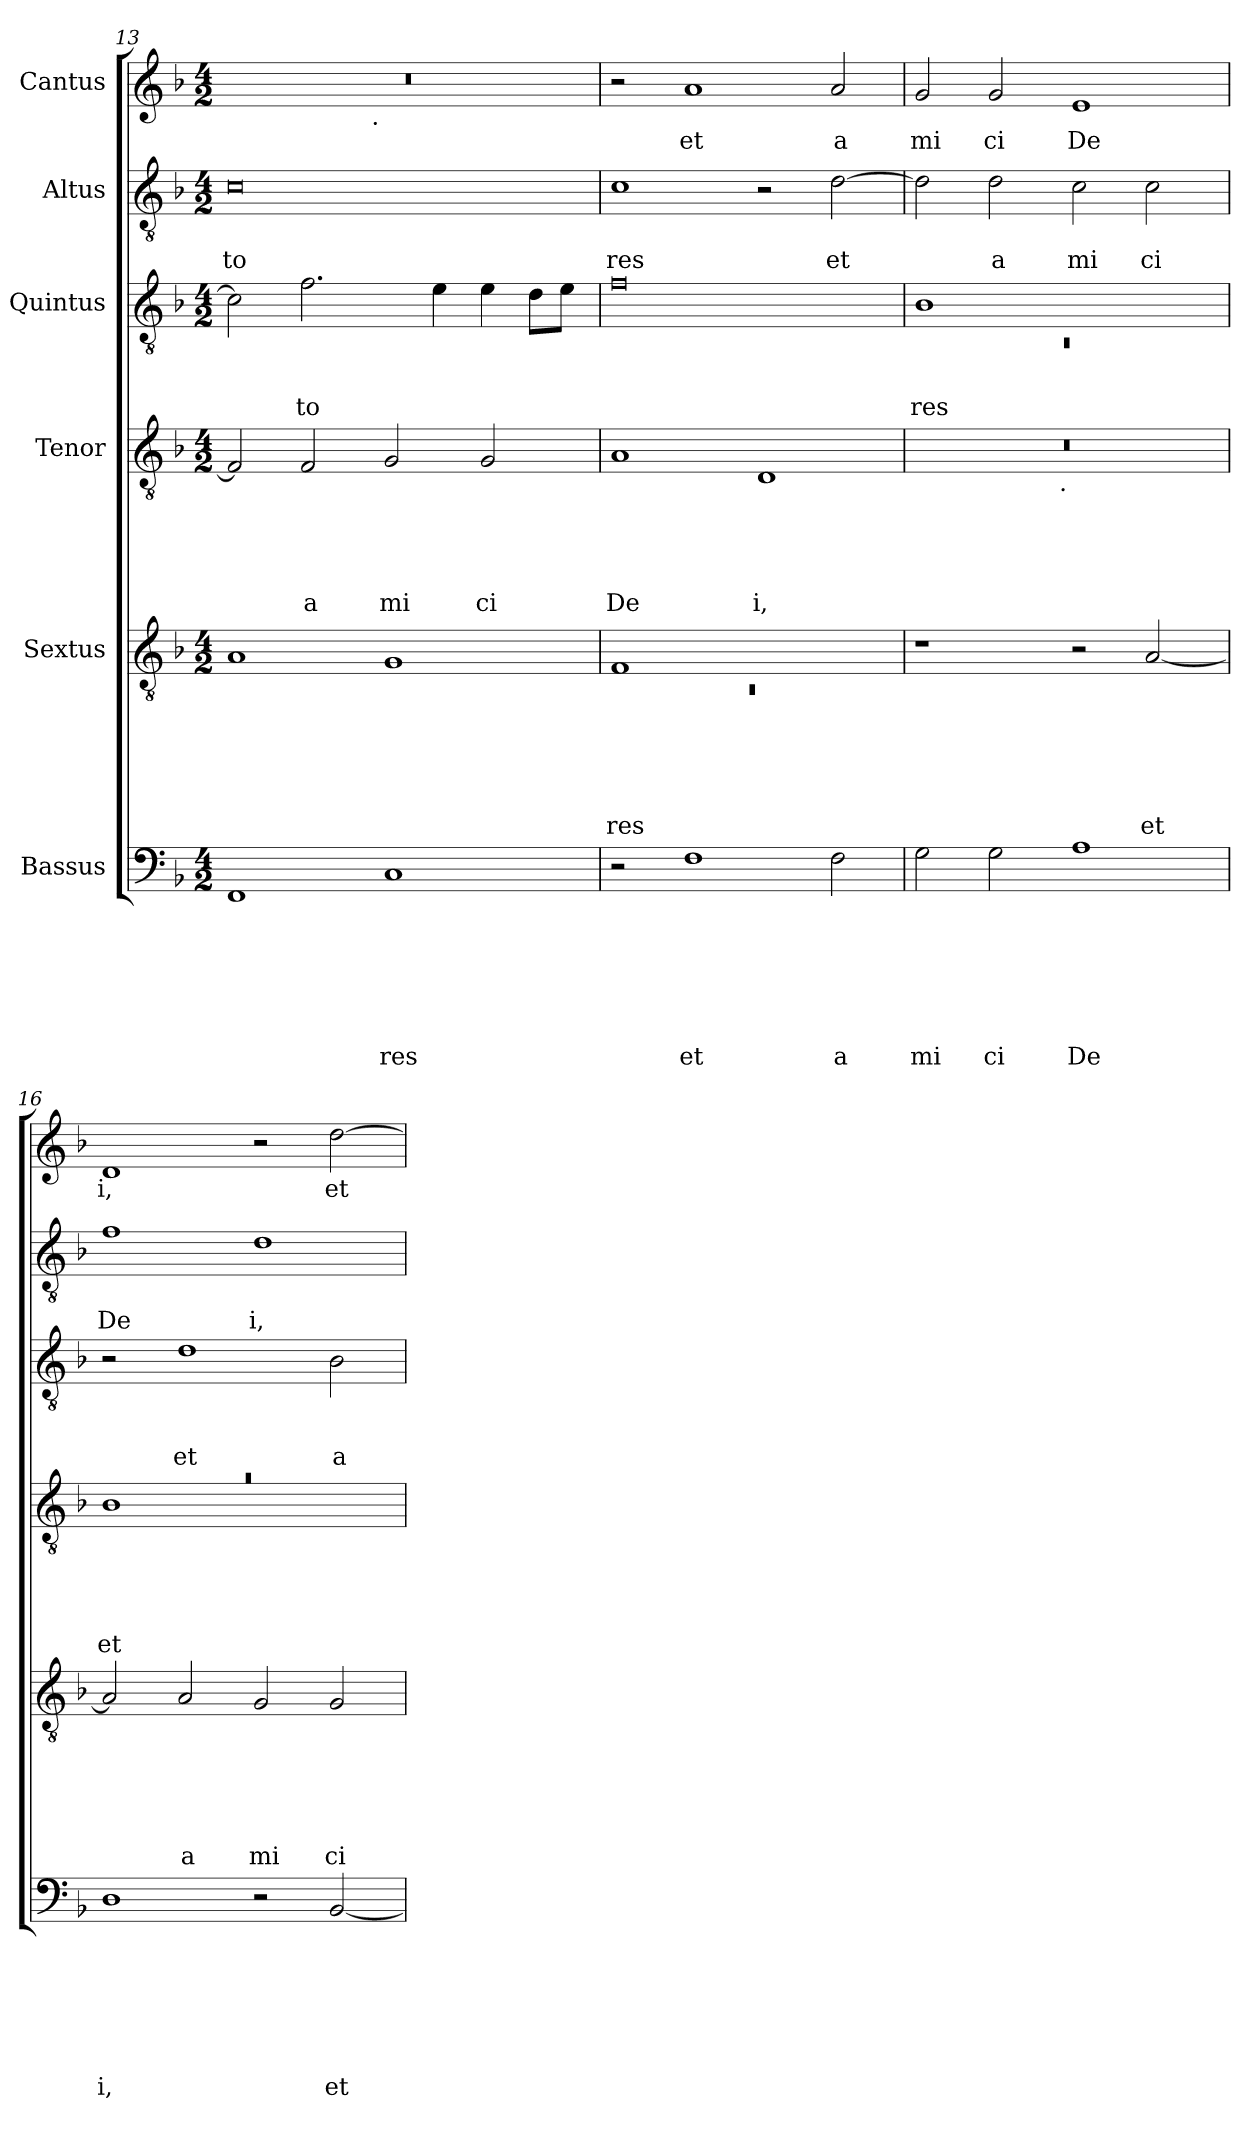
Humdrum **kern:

**kern	**text	**text	**text	**text	**text	**text	**text	**kern	**text	**text	**text	**text	**text	**text	**kern	**text	**text	**text	**text	**text	**kern	**text	**text	**text	**kern	**text	**text	**kern	**text
*part6	*part6	*part6	*part6	*part6	*part6	*part6	*part6	*part5	*part5	*part5	*part5	*part5	*part5	*part5	*part4	*part4	*part4	*part4	*part4	*part4	*part3	*part3	*part3	*part3	*part2	*part2	*part2	*part1	*part1
*staff6	*staff6	*staff6	*staff6	*staff6	*staff6	*staff6	*staff6	*staff5	*staff5	*staff5	*staff5	*staff5	*staff5	*staff5	*staff4	*staff4	*staff4	*staff4	*staff4	*staff4	*staff3	*staff3	*staff3	*staff3	*staff2	*staff2	*staff2	*staff1	*staff1
*I"Bassus	*	*	*	*	*	*	*	*I"Sextus	*	*	*	*	*	*	*I"Tenor	*	*	*	*	*	*I"Quintus	*	*	*	*I"Altus	*	*	*I"Cantus	*
*clefF4	*	*	*	*	*	*	*	*clefGv2	*	*	*	*	*	*	*clefGv2	*	*	*	*	*	*clefGv2	*	*	*	*clefGv2	*	*	*clefG2	*
*k[b-]	*	*	*	*	*	*	*	*k[b-]	*	*	*	*	*	*	*k[b-]	*	*	*	*	*	*k[b-]	*	*	*	*k[b-]	*	*	*k[b-]	*
*F:	*	*	*	*	*	*	*	*F:	*	*	*	*	*	*	*F:	*	*	*	*	*	*F:	*	*	*	*F:	*	*	*F:	*
*M4/2	*	*	*	*	*	*	*	*M4/2	*	*	*	*	*	*	*M4/2	*	*	*	*	*	*M4/2	*	*	*	*M4/2	*	*	*M4/2	*
=13	=13	=13	=13	=13	=13	=13	=13	=13	=13	=13	=13	=13	=13	=13	=13	=13	=13	=13	=13	=13	=13	=13	=13	=13	=13	=13	=13	=13	=13
!	!	!	!	!	!	!	!	!	!	!	!	!	!	!	!	!	!	!	!	!	!	!	!	!	!	!	!LO:LY:b	!	!
*	*	*	*	*	*	*	*	*	*	*	*	*	*	*	*	*	*	*	*	*	*	*	*	*	*	*	*	*^	*
1FF	.	.	.	.	.	.	.	1A	.	.	.	.	.	.	2F/]	.	.	.	.	.	2c\]	.	.	.	0c	.	to	0r	2ryy	.
!	!	!	!	!	!	!	!	!	!	!	!	!	!	!	!	!	!	!	!	!LO:LY:b	!	!	!	!LO:LY:b	!	!	!	!	!	!
.	.	.	.	.	.	.	.	.	.	.	.	.	.	.	2F/	.	.	.	.	a	2.f\	.	.	to	.	.	.	.	4...ryy	.
!	!	!	!	!	!	!	!	!	!	!	!	!	!	!	!	!	!	!	!	!	!	!	!	!	!	!	!	!	!LO:TX:b:t=.	!
.	.	.	.	.	.	.	.	.	.	.	.	.	.	.	.	.	.	.	.	.	.	.	.	.	.	.	.	.	1ryy	.
!	!	!	!	!	!	!	!LO:LY:b	!	!	!	!	!	!	!	!	!	!	!	!	!LO:LY:b	!	!	!	!	!	!	!	!	!	!
1C	.	.	.	.	.	.	res	1G	.	.	.	.	.	.	2G/	.	.	.	.	mi	.	.	.	.	.	.	.	.	.	.
.	.	.	.	.	.	.	.	.	.	.	.	.	.	.	.	.	.	.	.	.	4e\	.	.	.	.	.	.	.	.	.
!	!	!	!	!	!	!	!	!	!	!	!	!	!	!	!	!	!	!	!	!LO:LY:b	!	!	!	!	!	!	!	!	!	!
.	.	.	.	.	.	.	.	.	.	.	.	.	.	.	2G/	.	.	.	.	ci	4e\	.	.	.	.	.	.	.	.	.
.	.	.	.	.	.	.	.	.	.	.	.	.	.	.	.	.	.	.	.	.	8d\L	.	.	.	.	.	.	.	.	.
.	.	.	.	.	.	.	.	.	.	.	.	.	.	.	.	.	.	.	.	.	8e\J	.	.	.	.	.	.	.	.	.
.	.	.	.	.	.	.	.	.	.	.	.	.	.	.	.	.	.	.	.	.	.	.	.	.	.	.	.	.	32ryy	.
=14	=14	=14	=14	=14	=14	=14	=14	=14	=14	=14	=14	=14	=14	=14	=14	=14	=14	=14	=14	=14	=14	=14	=14	=14	=14	=14	=14	=14	=14	=14
*	*	*	*	*	*	*	*	*^	*	*	*	*	*	*	*	*	*	*	*	*	*	*	*	*	*	*	*	*	*	*
!	!	!	!	!	!	!	!	!	!LO:N:vis=1	!	!	!	!	!	!LO:LY:b	!	!	!	!	!	!LO:LY:b	!	!	!	!	!	!	!LO:LY:b	!	!	!
*	*	*	*	*	*	*	*	*	*	*	*	*	*	*	*	*	*	*	*	*	*	*	*	*	*	*	*	*	*v	*v	*
2r	.	.	.	.	.	.	.	1F	0rC	.	.	.	.	.	res	1A	.	.	.	.	De	0f	.	.	.	1c	.	res	2r	.
!	!	!	!	!	!	!	!LO:LY:b	!	!	!	!	!	!	!	!	!	!	!	!	!	!	!	!	!	!	!	!	!	!	!LO:LY:b
1F	.	.	.	.	.	.	et	.	.	.	.	.	.	.	.	.	.	.	.	.	.	.	.	.	.	.	.	.	1a	et
!	!	!	!	!	!	!	!	!	!	!	!	!	!	!	!	!	!	!	!	!	!LO:LY:b	!	!	!	!	!	!	!	!	!
.	.	.	.	.	.	.	.	1ryy	.	.	.	.	.	.	.	1D	.	.	.	.	i,	.	.	.	.	2r	.	.	.	.
!	!	!	!	!	!	!	!LO:LY:b	!	!	!	!	!	!	!	!	!	!	!	!	!	!	!	!	!	!	!	!	!LO:LY:b	!	!LO:LY:b
2F\	.	.	.	.	.	.	a	.	.	.	.	.	.	.	.	.	.	.	.	.	.	.	.	.	.	[>2d\	.	et	2a/	a
*	*	*	*	*	*	*	*	*v	*v	*	*	*	*	*	*	*	*	*	*	*	*	*	*	*	*	*	*	*	*	*
=15	=15	=15	=15	=15	=15	=15	=15	=15	=15	=15	=15	=15	=15	=15	=15	=15	=15	=15	=15	=15	=15	=15	=15	=15	=15	=15	=15	=15	=15
*	*	*	*	*	*	*	*	*	*	*	*	*	*	*	*	*	*	*	*	*	*^	*	*	*	*	*	*	*	*
!	!	!	!	!	!	!	!LO:LY:b	!	!	!	!	!	!	!	!	!	!	!	!	!	!	!LO:N:vis=1	!	!	!LO:LY:b	!	!	!	!	!LO:LY:b
*	*	*	*	*	*	*	*	*	*	*	*	*	*	*	*^	*	*	*	*	*	*	*	*	*	*	*	*	*	*	*
2G\	.	.	.	.	.	.	mi	1r	.	.	.	.	.	.	0r	2ryy	.	.	.	.	.	1B-	0rC	.	.	res	2d\]	.	.	2g/	mi
!	!	!	!	!	!	!	!LO:LY:b	!	!	!	!	!	!	!	!	!	!	!	!	!	!	!	!	!	!	!	!	!	!LO:LY:b	!	!LO:LY:b
2G\	.	.	.	.	.	.	ci	.	.	.	.	.	.	.	.	4...ryy	.	.	.	.	.	.	.	.	.	.	2d\	.	a	2g/	ci
!	!	!	!	!	!	!	!	!	!	!	!	!	!	!	!	!LO:TX:b:t=.	!	!	!	!	!	!	!	!	!	!	!	!	!	!	!
.	.	.	.	.	.	.	.	.	.	.	.	.	.	.	.	1ryy	.	.	.	.	.	.	.	.	.	.	.	.	.	.	.
!	!	!	!	!	!	!	!LO:LY:b	!	!	!	!	!	!	!	!	!	!	!	!	!	!	!	!	!	!	!	!	!	!LO:LY:b	!	!LO:LY:b
1A	.	.	.	.	.	.	De	2r	.	.	.	.	.	.	.	.	.	.	.	.	.	1ryy	.	.	.	.	2c\	.	mi	1e	De
!	!	!	!	!	!	!	!	!	!	!	!	!	!	!LO:LY:b	!	!	!	!	!	!	!	!	!	!	!	!	!	!	!LO:LY:b	!	!
.	.	.	.	.	.	.	.	[<2A/	.	.	.	.	.	et	.	.	.	.	.	.	.	.	.	.	.	.	2c\	.	ci	.	.
.	.	.	.	.	.	.	.	.	.	.	.	.	.	.	.	32ryy	.	.	.	.	.	.	.	.	.	.	.	.	.	.	.
=16	=16	=16	=16	=16	=16	=16	=16	=16	=16	=16	=16	=16	=16	=16	=16	=16	=16	=16	=16	=16	=16	=16	=16	=16	=16	=16	=16	=16	=16	=16	=16
!	!	!	!	!	!	!	!LO:LY:b	!	!	!	!	!	!	!	!LO:N:vis=1	!	!	!	!	!	!LO:LY:b	!	!	!	!	!	!	!	!LO:LY:b	!	!LO:LY:b
*	*	*	*	*	*	*	*	*	*	*	*	*	*	*	*	*	*	*	*	*	*	*v	*v	*	*	*	*	*	*	*	*
1D	.	.	.	.	.	.	i,	2A/]	.	.	.	.	.	.	0ra	1B-	.	.	.	.	et	2r	.	.	.	1f	.	De	1d	i,
!	!	!	!	!	!	!	!	!	!	!	!	!	!	!LO:LY:b	!	!	!	!	!	!	!	!	!	!	!LO:LY:b	!	!	!	!	!
.	.	.	.	.	.	.	.	2A/	.	.	.	.	.	a	.	.	.	.	.	.	.	1d	.	.	et	.	.	.	.	.
!	!	!	!	!	!	!	!	!	!	!	!	!	!	!LO:LY:b	!	!	!	!	!	!	!	!	!	!	!	!	!	!LO:LY:b	!	!
2r	.	.	.	.	.	.	.	2G/	.	.	.	.	.	mi	.	1ryy	.	.	.	.	.	.	.	.	.	1d	.	i,	2r	.
!	!	!	!	!	!	!	!LO:LY:b	!	!	!	!	!	!	!LO:LY:b	!	!	!	!	!	!	!	!	!	!	!LO:LY:b	!	!	!	!	!LO:LY:b
[<2BB-/	.	.	.	.	.	.	et	2G/	.	.	.	.	.	ci	.	.	.	.	.	.	.	2B-\	.	.	a	.	.	.	[<2dd\	et
*	*	*	*	*	*	*	*	*	*	*	*	*	*	*	*v	*v	*	*	*	*	*	*	*	*	*	*	*	*	*	*
=	=	=	=	=	=	=	=	=	=	=	=	=	=	=	=	=	=	=	=	=	=	=	=	=	=	=	=	=	=
*-	*-	*-	*-	*-	*-	*-	*-	*-	*-	*-	*-	*-	*-	*-	*-	*-	*-	*-	*-	*-	*-	*-	*-	*-	*-	*-	*-	*-	*-
